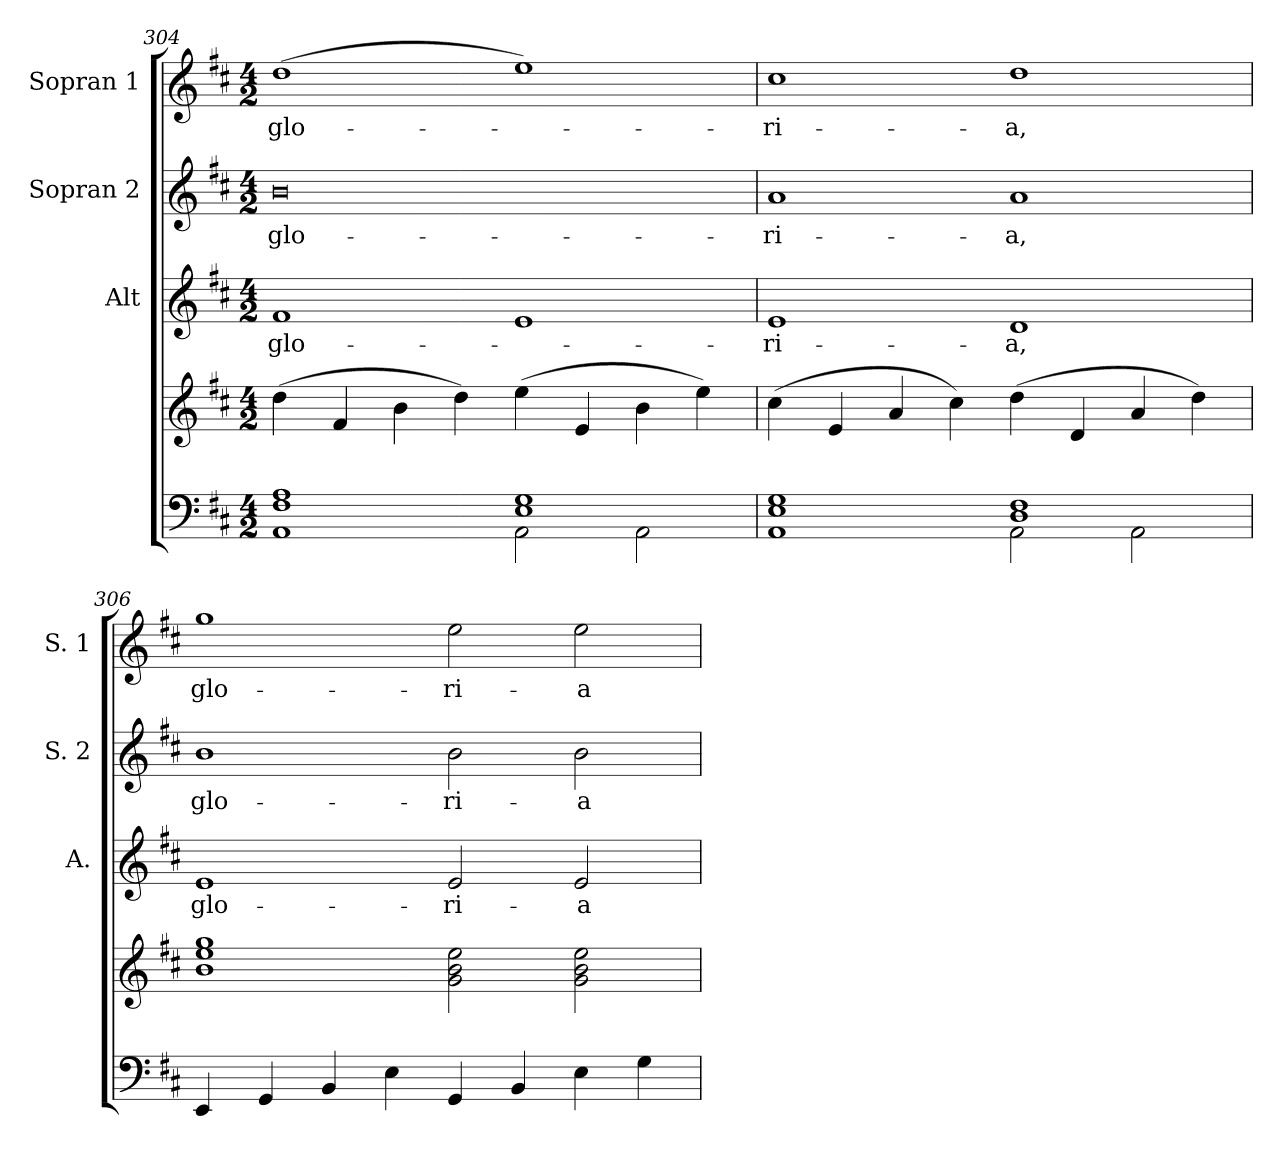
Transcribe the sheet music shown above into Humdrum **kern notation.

**kern	**kern	**kern	**text	**kern	**text	**kern	**text
*part4	*part4	*part3	*part3	*part2	*part2	*part1	*part1
*staff5	*staff4	*staff3	*staff3	*staff2	*staff2	*staff1	*staff1
*	*	*I"Alt	*	*I"Sopran 2	*	*I"Sopran 1	*
*	*	*I'A.	*	*I'S. 2	*	*I'S. 1	*
*clefF4	*clefG2	*clefG2	*	*clefG2	*	*clefG2	*
*k[f#c#]	*k[f#c#]	*k[f#c#]	*	*k[f#c#]	*	*k[f#c#]	*
*D:	*D:	*D:	*	*D:	*	*D:	*
*M4/2	*M4/2	*M4/2	*	*M4/2	*	*M4/2	*
=304	=304	=304	=304	=304	=304	=304	=304
*^	*	*	*	*	*	*	*
!	!	!	!	!LO:LY:b	!	!LO:LY:b	!	!LO:LY:b
1F# 1A	1AA	(>4dd\	1f#	glo-	0b	glo-	(>1dd	glo-
.	.	4f#/	.	.	.	.	.	.
.	.	4b\	.	.	.	.	.	.
.	.	4dd\)	.	.	.	.	.	.
1E 1G	2AA\	(>4ee\	1e	.	.	.	1ee)	.
.	.	4e/	.	.	.	.	.	.
.	2AA\	4b\	.	.	.	.	.	.
.	.	4ee\)	.	.	.	.	.	.
=305	=305	=305	=305	=305	=305	=305	=305	=305
!	!	!	!	!LO:LY:b	!	!LO:LY:b	!	!LO:LY:b
1E 1G	1AA	(>4cc#\	1e	-ri-	1a	-ri-	1cc#	-ri-
.	.	4e/	.	.	.	.	.	.
.	.	4a/	.	.	.	.	.	.
.	.	4cc#\)	.	.	.	.	.	.
!	!	!	!	!LO:LY:b	!	!LO:LY:b	!	!LO:LY:b
1D 1F#	2AA\	(>4dd\	1d	-a,	1a	-a,	1dd	-a,
.	.	4d/	.	.	.	.	.	.
.	2AA\	4a/	.	.	.	.	.	.
.	.	4dd\)	.	.	.	.	.	.
*v	*v	*	*	*	*	*	*	*
!!LO:LB:g=z
=306	=306	=306	=306	=306	=306	=306	=306
!	!	!	!LO:LY:b	!	!LO:LY:b	!	!LO:LY:b
4EE/	1b 1ee 1gg	1e	glo-	1b	glo-	1gg	glo-
4GG/	.	.	.	.	.	.	.
4BB/	.	.	.	.	.	.	.
4E\	.	.	.	.	.	.	.
!	!	!	!LO:LY:b	!	!LO:LY:b	!	!LO:LY:b
4GG/	2g\ 2b\ 2ee\	2e/	-ri-	2b\	-ri-	2ee\	-ri-
4BB/	.	.	.	.	.	.	.
!	!	!	!LO:LY:b	!	!LO:LY:b	!	!LO:LY:b
4E\	2g\ 2b\ 2ee\	2e/	-a	2b\	-a	2ee\	-a
4G\	.	.	.	.	.	.	.
=	=	=	=	=	=	=	=
*-	*-	*-	*-	*-	*-	*-	*-
